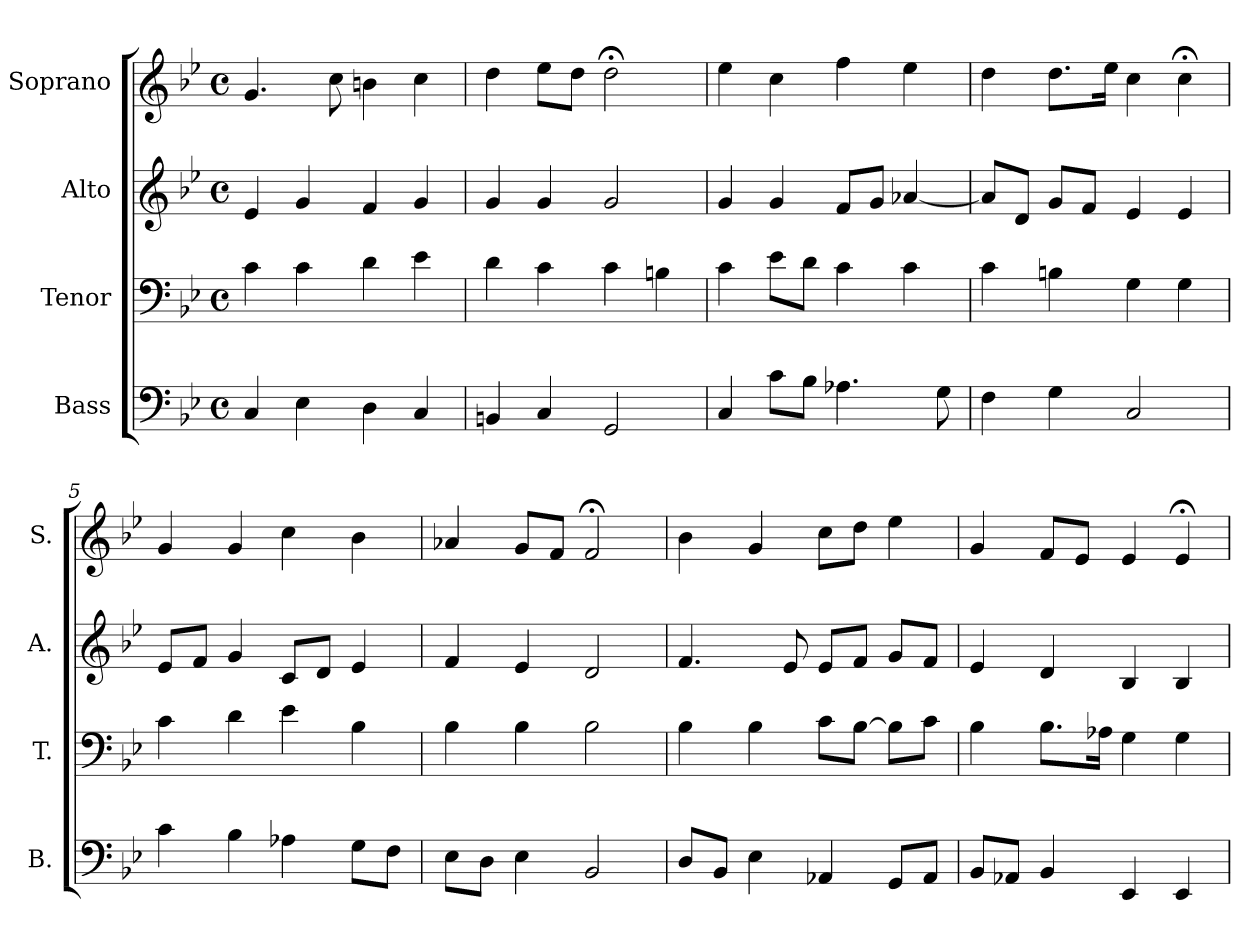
**kern	**kern	**kern	**kern
*part4	*part3	*part2	*part1
*staff4	*staff3	*staff2	*staff1
*I"Bass	*I"Tenor	*I"Alto	*I"Soprano
*I'B.	*I'T.	*I'A.	*I'S.
*clefF4	*clefF4	*clefG2	*clefG2
*k[b-e-]	*k[b-e-]	*k[b-e-]	*k[b-e-]
*g:	*g:	*g:	*g:
*M4/4	*M4/4	*M4/4	*M4/4
*met(c)	*met(c)	*met(c)	*met(c)
=1	=1	=1	=1
4C/	4c\	4e-/	4.g/
4E-\	4c\	4g/	.
.	.	.	8cc\
4D\	4d\	4f/	4bn\
4C/	4e-\	4g/	4cc\
=2	=2	=2	=2
4BBn/	4d\	4g/	4dd\
4C/	4c\	4g/	8ee-\L
.	.	.	8dd\J
2GG/	4c\	2g/	2dd;<\
.	4Bn\	.	.
=3	=3	=3	=3
4C/	4c\	4g/	4ee-\
8c\L	8e-\L	4g/	4cc\
8B-\J	8d\J	.	.
4.A-X\	4c\	8f/L	4ff\
.	.	8g/J	.
.	4c\	[4a-X/	4ee-\
8G\	.	.	.
=4	=4	=4	=4
4F\	4c\	8a-/L]	4dd\
.	.	8d/J	.
4G\	4Bn\	8g/L	8.dd\L
.	.	8f/J	.
.	.	.	16ee-\Jk
2C/	4G\	4e-/	4cc\
.	4G\	4e-/	4cc;<\
!!LO:LB:g=z
=5	=5	=5	=5
4c\	4c\	8e-/L	4g/
.	.	8f/J	.
4B-\	4d\	4g/	4g/
4A-X\	4e-\	8c/L	4cc\
.	.	8d/J	.
8G\L	4B-\	4e-/	4b-\
8F\J	.	.	.
=6	=6	=6	=6
8E-\L	4B-\	4f/	4a-X/
8D\J	.	.	.
4E-\	4B-\	4e-/	8g/L
.	.	.	8f/J
2BB-/	2B-\	2d/	2f;</
=7	=7	=7	=7
8D/L	4B-\	4.f/	4b-\
8BB-/J	.	.	.
4E-\	4B-\	.	4g/
.	.	8e-/	.
4AA-X/	8c\L	8e-/L	8cc\L
.	[8B-\J	8f/J	8dd\J
8GG/L	8B-\L]	8g/L	4ee-\
8AA-/J	8c\J	8f/J	.
=8	=8	=8	=8
8BB-/L	4B-\	4e-/	4g/
8AA-X/J	.	.	.
4BB-/	8.B-\L	4d/	8f/L
.	.	.	8e-/J
.	16A-X\Jk	.	.
4EE-/	4G\	4B-/	4e-/
4EE-/	4G\	4B-/	4e-;</
=	=	=	=
*-	*-	*-	*-
